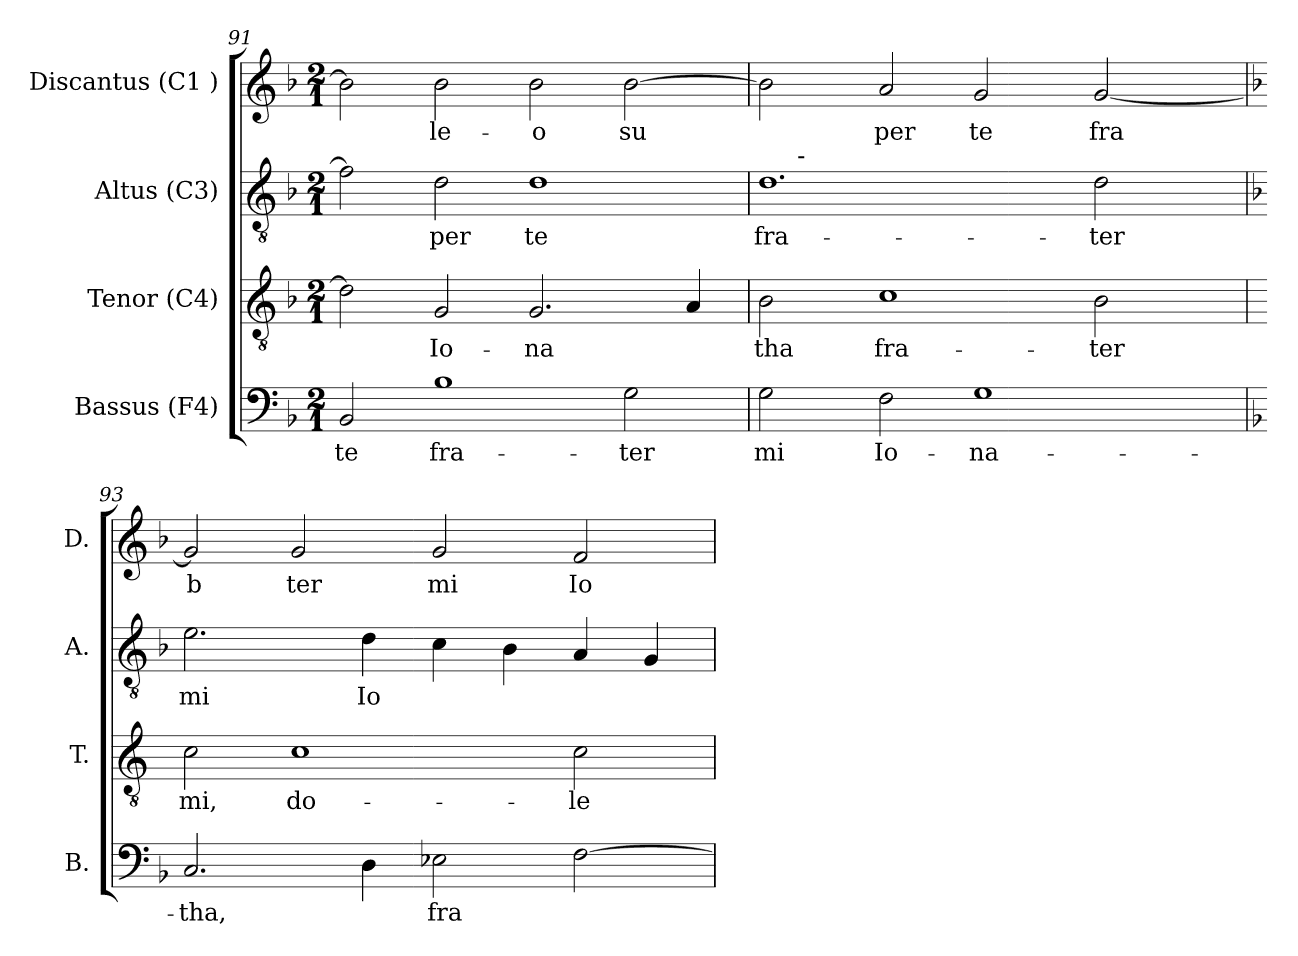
**kern	**text	**kern	**text	**kern	**text	**kern	**text
*part4	*part4	*part3	*part3	*part2	*part2	*part1	*part1
*staff4	*staff4	*staff3	*staff3	*staff2	*staff2	*staff1	*staff1
*I"Bassus (F4)	*	*I"Tenor (C4)	*	*I"Altus (C3)	*	*I"Discantus (C1 )	*
*I'B.	*	*I'T.	*	*I'A.	*	*I'D.	*
*clefF4	*	*clefGv2	*	*clefGv2	*	*clefG2	*
*k[b-]	*	*k[b-]	*	*k[b-]	*	*k[b-]	*
*F:	*	*F:	*	*F:	*	*F:	*
*M2/1	*	*M2/1	*	*M2/1	*	*M2/1	*
=91	=91	=91	=91	=91	=91	=91	=91
!	!LO:LY:b	!	!LO:LY:b:cj	!	!LO:LY:b:cj	!	!LO:LY:b:cj
2BB-/	te	2d\]	.	2f\]	--	2b-\]	--
!	!LO:LY:b	!	!LO:LY:b:cj	!	!LO:LY:b:cj	!	!LO:LY:b:cj
1B-	fra-	2G/	Io-	2d\	-per	2b-\	-le-
!	!	!	!LO:LY:b:cj	!	!LO:LY:b:cj	!	!LO:LY:b:cj
.	.	2.G/	-na-	1d	te	2b-\	-o
!	!LO:LY:b	!	!	!	!	!	!LO:LY:b:cj
2G\	-ter	.	.	.	.	[<2b-\	su-
!	!	!	!LO:LY:b:cj	!	!	!	!
.	.	4A/	--	.	.	.	.
!!LO:LB:g=z
=92	=92	=92	=92	=92	=92	=92	=92
!	!LO:LY:b	!	!LO:LY:b:cj	!	!LO:LY:b:cj	!	!LO:LY:b:cj
*	*	*	*	*^	*	*	*
2G\	mi	2B-\	-tha	1.d	16..ryy	fra-	2b-\]	--
!	!	!	!	!	!LO:TX:a:t=-	!	!	!
.	.	.	.	.	1ryy	.	.	.
!	!LO:LY:b	!	!LO:LY:b:cj	!	!	!	!	!LO:LY:b:cj
2F\	Io-	1c	fra-	.	.	.	2a/	-per
!	!LO:LY:b	!	!	!	!	!	!	!LO:LY:b:cj
1G	-na-	.	.	.	.	.	2g/	te
.	.	.	.	.	2ryy	.	.	.
!	!	!	!LO:LY:b:cj	!	!	!LO:LY:b:cj	!	!LO:LY:b:cj
.	.	2B-\	-ter	2d\	.	-ter	[<2g/	fra
.	.	.	.	.	4ryy	.	.	.
.	.	.	.	.	8ryy	.	.	.
.	.	.	.	.	64ryy	.	.	.
*	*	*	*	*v	*v	*	*	*
=93	=93	=93	=93	=93	=93	=93	=93
*	*	*k[]	*	*	*	*	*
*	*	*C:	*	*	*	*	*
*	*	*	*	*^	*	*	*
!	!LO:LY:b	!	!LO:LY:b:cj	!	!	!LO:LY:b:cj	!	!LO:LY:b:cj
*	*	*	*	*v	*v	*	*	*
2.C/	-tha,	2c\	mi,	2.e\	mi	2g/]	b
!	!	!	!LO:LY:b:cj	!	!	!	!LO:LY:b:cj
.	.	1c	do-	.	.	2g/	ter
!	!LO:LY:b	!	!	!	!LO:LY:b:cj	!	!
4D\	.	.	.	4d\	Io-	.	.
!	!LO:LY:b	!	!	!	!LO:LY:b:cj	!	!LO:LY:b:cj
2E-X\	fra-	.	.	4c\	--	2g/	mi
!	!	!	!	!	!LO:LY:b:cj	!	!
.	.	.	.	4B-\	--	.	.
!	!LO:LY:b	!	!LO:LY:b:cj	!	!LO:LY:b:cj	!	!LO:LY:b:cj
[>2F\	--	2c\	-le-	4A/	--	2f/	Io-
!	!	!	!	!	!LO:LY:b:cj	!	!
.	.	.	.	4G/	--	.	.
=	=	=	=	=	=	=	=
*-	*-	*-	*-	*-	*-	*-	*-
